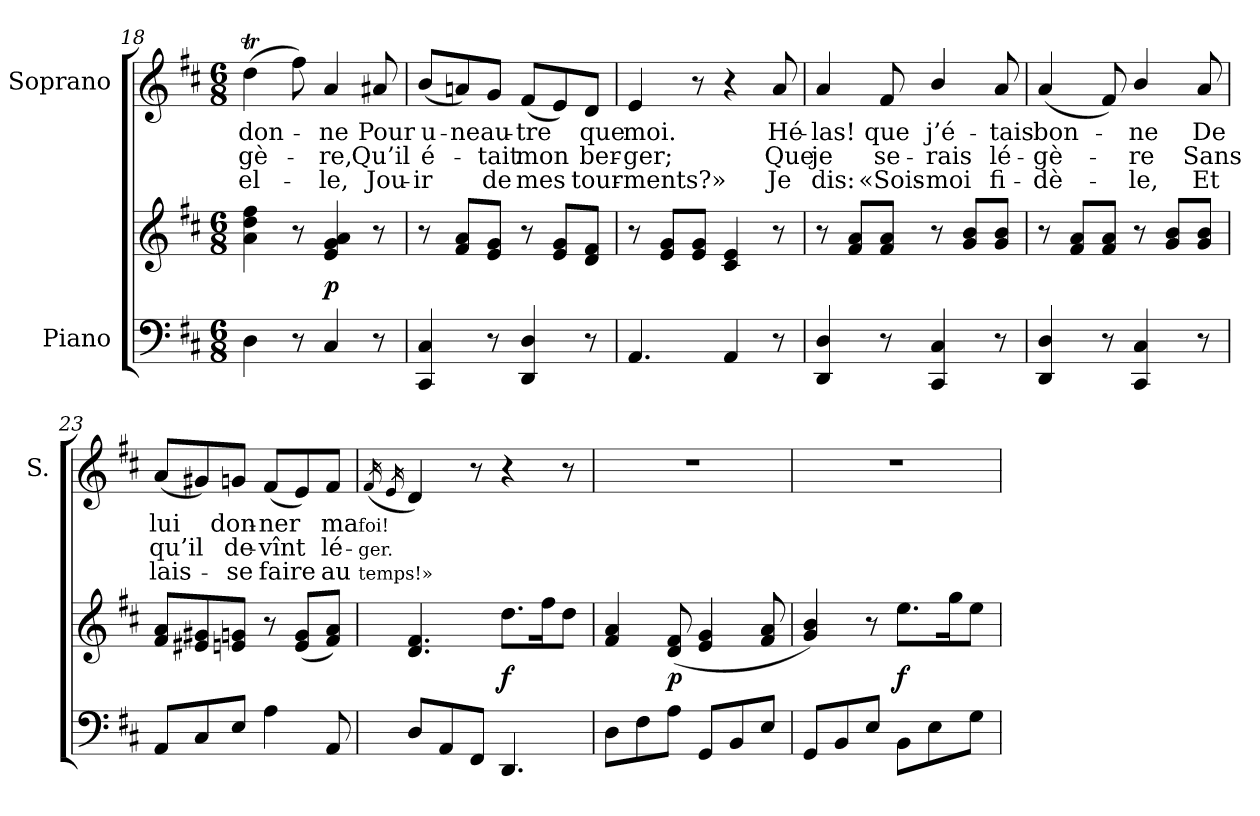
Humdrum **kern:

**kern	**kern	**dynam	**kern	**text	**text	**text
*part2	*part2	*part2	*part1	*part1	*part1	*part1
*staff3	*staff2	*staff2/3	*staff1	*staff1	*staff1	*staff1
*I"Piano	*	*	*I"Soprano	*	*	*
*	*	*	*I'S.	*	*	*
!!LO:PB:g=z
*clefF4	*clefG2	*	*clefG2	*	*	*
*k[f#c#]	*k[f#c#]	*	*k[f#c#]	*	*	*
*D:	*D:	*	*D:	*	*	*
*M6/8	*M6/8	*	*M6/8	*	*	*
=18	=18	=18	=18	=18	=18	=18
!	!	!	!	!LO:LY:b:color=#000000	!LO:LY:b:color=#000000	!LO:LY:b:color=#000000
4Di\	4ai\ 4ddi 4ff#i	.	(4ddTi\	-don-	-gè-	-el-
8r	8r	.	8ff#i\)	.	.	.
!	!	!	!	!LO:LY:b:color=#000000	!LO:LY:b:color=#000000	!LO:LY:b:color=#000000
4C#i/	4ei/ 4gi 4ai	p	4ai/	-ne	-re,	-le,
!	!	!	!	!LO:LY:b:color=#000000	!LO:LY:b:color=#000000	!LO:LY:b:color=#000000
8r	8r	.	8a#Xi/	Pour	Qu’il	Jou-
=19	=19	=19	=19	=19	=19	=19
!	!	!	!	!LO:LY:b:color=#000000	!LO:LY:b:color=#000000	!LO:LY:b:color=#000000
4CC#i/ 4C#i	8r	.	(8bi/L	u-	é-	-ir
!	!	!	!	!LO:LY:b:color=#000000	!	!
.	8f#i/ 8ai/L	.	8ani/)	-ne	.	.
!	!	!	!	!LO:LY:b:color=#000000	!LO:LY:b:color=#000000	!LO:LY:b:color=#000000
8r	8ei/ 8gi/J	.	8gi/J	au-	-tait	de
!	!	!	!	!LO:LY:b:color=#000000	!LO:LY:b:color=#000000	!LO:LY:b:color=#000000
4DDi/ 4Di	8r	.	(8f#i/L	-tre	mon	mes
.	8ei/ 8gi/L	.	8ei/)	.	.	.
!	!	!	!	!LO:LY:b:color=#000000	!LO:LY:b:color=#000000	!LO:LY:b:color=#000000
8r	8di/ 8f#i/J	.	8di/J	que	ber-	tour-
=20	=20	=20	=20	=20	=20	=20
!	!	!	!	!LO:LY:b:color=#000000	!LO:LY:b:color=#000000	!LO:LY:b:color=#000000
4.AAi/	8r	.	4ei/	moi.	-ger;	-ments?»
.	8ei/ 8gi/L	.	.	.	.	.
.	8ei/ 8gi/J	.	8r	.	.	.
4AAi/	4c#i/ 4ei	.	4r	.	.	.
!	!	!	!	!LO:LY:b:color=#000000	!LO:LY:b:color=#000000	!LO:LY:b:color=#000000
8r	8r	.	8ai/	Hé-	Que	Je
=21	=21	=21	=21	=21	=21	=21
!	!	!	!	!LO:LY:b:color=#000000	!LO:LY:b:color=#000000	!LO:LY:b:color=#000000
4DDi/ 4Di	8r	.	4ai/	-las!	je	dis:
.	8f#i/ 8ai/L	.	.	.	.	.
!	!	!	!	!LO:LY:b:color=#000000	!LO:LY:b:color=#000000	!LO:LY:b:color=#000000
8r	8f#i/ 8ai/J	.	8f#i/	que	se-	«Sois-
!	!	!	!	!LO:LY:b:color=#000000	!LO:LY:b:color=#000000	!LO:LY:b:color=#000000
4CC#i/ 4C#i	8r	.	4bi/	j’é-	-rais	-moi
.	8gi/ 8bi/L	.	.	.	.	.
!	!	!	!	!LO:LY:b:color=#000000	!LO:LY:b:color=#000000	!LO:LY:b:color=#000000
8r	8gi/ 8bi/J	.	8ai/	-tais	lé-	ﬁ-
!!LO:LB:g=z
=22	=22	=22	=22	=22	=22	=22
!	!	!	!	!LO:LY:b:color=#000000	!LO:LY:b:color=#000000	!LO:LY:b:color=#000000
4DDi/ 4Di	8r	.	(4ai/	bon-	-gè-	-dè-
.	8f#i/ 8ai/L	.	.	.	.	.
8r	8f#i/ 8ai/J	.	8f#i/)	.	.	.
!	!	!	!	!LO:LY:b:color=#000000	!LO:LY:b:color=#000000	!LO:LY:b:color=#000000
4CC#i/ 4C#i	8r	.	4bi/	-ne	-re	-le,
.	8gi/ 8bi/L	.	.	.	.	.
!	!	!	!	!LO:LY:b:color=#000000	!LO:LY:b:color=#000000	!LO:LY:b:color=#000000
8r	8gi/ 8bi/J	.	8ai/	De	Sans	Et
=23	=23	=23	=23	=23	=23	=23
!	!	!	!	!LO:LY:b:color=#000000	!LO:LY:b:color=#000000	!LO:LY:b:color=#000000
8AAi/L	8f#i/ 8ai/L	.	(8ai/L	lui	qu’il	lais-
8C#i/	8e#Xi/ 8g#Xi/	.	8g#Xi/)	.	.	.
!	!	!	!	!LO:LY:b:color=#000000	!LO:LY:b:color=#000000	!LO:LY:b:color=#000000
8Ei/J	8eni/ 8gni/J	.	8gni/J	don-	de-	-se
!	!	!	!	!LO:LY:b:color=#000000	!LO:LY:b:color=#000000	!LO:LY:b:color=#000000
4Ai\	8r	.	(8f#i/L	-ner	-vînt	faire
.	(8ei/ 8gi/L	.	8ei/)	.	.	.
!	!	!	!	!LO:LY:b:color=#000000	!LO:LY:b:color=#000000	!LO:LY:b:color=#000000
8AAi/	8f#i/ 8ai/J)	.	8f#i/J	ma	lé-	au
=24	=24	=24	=24	=24	=24	=24
!	!	!	!	!LO:LY:b:color=#000000	!LO:LY:b:color=#000000	!LO:LY:b:color=#000000
.	.	.	(16qf#i/	foi!	-ger.	temps!»
.	.	.	16qei/	.	.	.
8Di/L	4.di/ 4.f#i	.	4di/)	.	.	.
8AAi/	.	.	.	.	.	.
8FF#i/J	.	.	8r	.	.	.
4.DDi/	8.ddi\L	f	4r	.	.	.
.	16ff#i\K	.	.	.	.	.
.	8ddi\J	.	8r	.	.	.
=25	=25	=25	=25	=25	=25	=25
!	!	!	!LO:N:vis=1	!	!	!
8Di\L	4f#i/ 4ai	.	2.r	.	.	.
8F#i\	.	.	.	.	.	.
8Ai\J	(8di/ 8f#i	p	.	.	.	.
8GGi/L	4ei/ 4gi	.	.	.	.	.
8BBi/	.	.	.	.	.	.
8Ei/J	8f#i/ 8ai	.	.	.	.	.
!!LO:LB:g=z
=26	=26	=26	=26	=26	=26	=26
!	!	!	!LO:N:vis=1	!	!	!
8GGi/L	4gi/ 4bi)	.	2.r	.	.	.
8BBi/	.	.	.	.	.	.
8Ei/J	8r	.	.	.	.	.
8BBi\L	8.eei\L	f	.	.	.	.
8Ei\	.	.	.	.	.	.
.	16ggi\K	.	.	.	.	.
8Gi\J	8eei\J	.	.	.	.	.
=	=	=	=	=	=	=
*-	*-	*-	*-	*-	*-	*-
